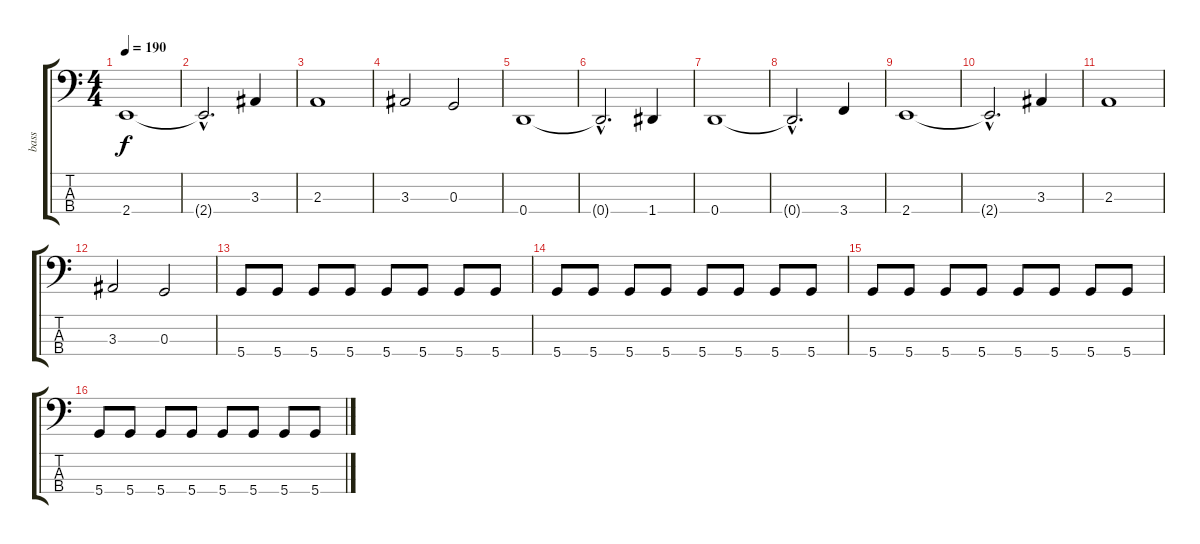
\track ("bass" "bass") {instrument electricbasspick}
\staff {score tabs}
\tuning (F2 C2 G1 D1) {hide}
\ts (4 4)
\tempo 190
\clef f4
\ks c
2.4.1{dy f} |
2.4{hac t}.2{d} 3.3.4 |
2.3.1 |
3.3.2 0.3.2 |
0.4.1 |
0.4{hac t}.2{d} 1.4.4 |
0.4.1 |
0.4{hac t}.2{d} 3.4.4 |
2.4.1 |
2.4{hac t}.2{d} 3.3.4 |
2.3.1 |
3.3.2 0.3.2 |
5.4.8 5.4.8 5.4.8 5.4.8 5.4.8 5.4.8 5.4.8 5.4.8 |
5.4.8 5.4.8 5.4.8 5.4.8 5.4.8 5.4.8 5.4.8 5.4.8 |
5.4.8 5.4.8 5.4.8 5.4.8 5.4.8 5.4.8 5.4.8 5.4.8 |
5.4.8 5.4.8 5.4.8 5.4.8 5.4.8 5.4.8 5.4.8 5.4.8
